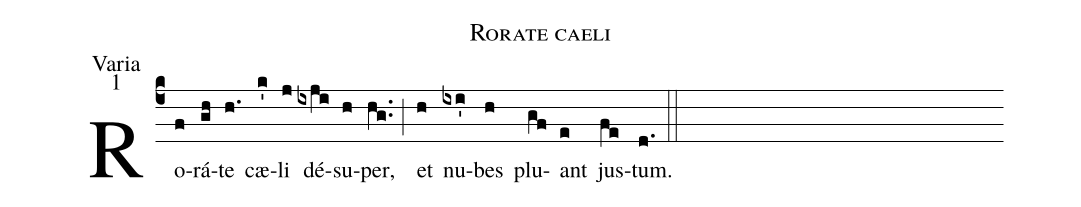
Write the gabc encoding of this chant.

name: Rorate caeli;
office-part: Varia;
mode: 1;
%%
(c4)
Ro(f)rá(gh)te(h.) cæ(k')li(j) dé(ixji)su(h)per,(hg..) (;)
et(h) nu(ixi')bes(h) plu(gf)ant(e) jus(fe)tum.(d.) (::)
